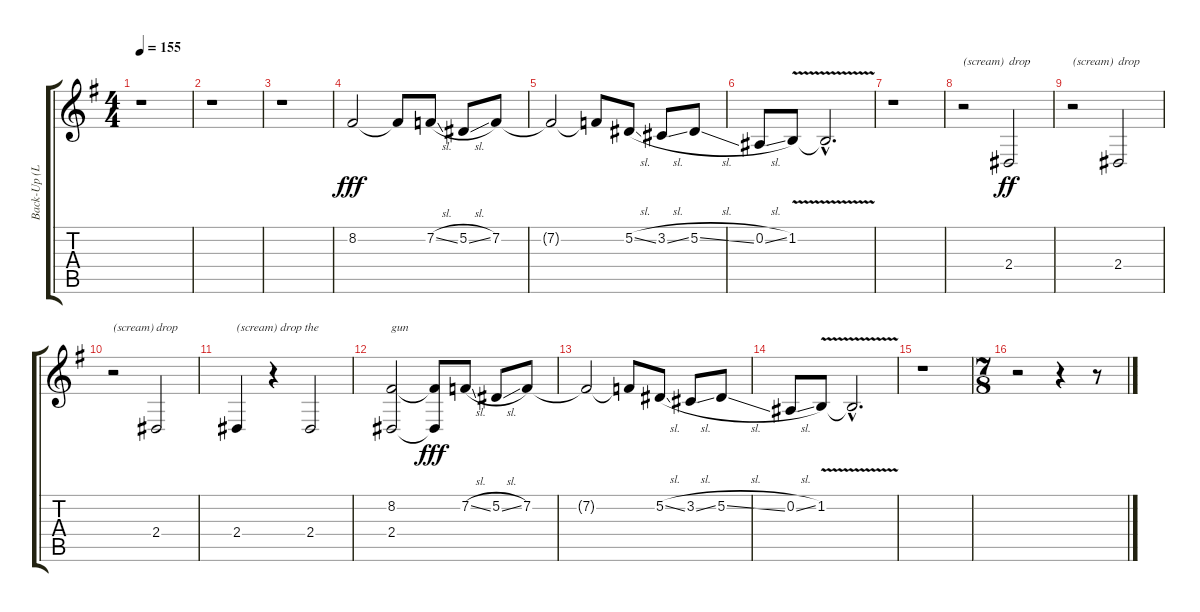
\track ("Back-Up (Luke, Tim,  Arif)" "Back-Up (L") {instrument lead1square}
\staff {score tabs}
\tuning (Eb4 Bb3 Gb3 Db3 Ab2 Eb2) {hide}
\ts (4 4)
\tempo 155
\clef g2
\ks g
r.1{dy fff} |
r.1 |
r.1 |
8.2.2 8.2{t}.8 7.2{sl}.8 5.2{sl}.8 7.2.8 |
7.2{t}.2 7.2{t}.8 5.2{sl}.8 3.2{sl}.8 5.2{sl}.8 |
0.2{sl}.8 1.2{v}.8 1.2{hac t}.2{d} |
r.1 |
r.2{txt "(scream)"} 2.4.2{txt "drop" dy ff} |
r.2{txt "(scream)"} 2.4.2{txt "drop"} |
r.2{txt "(scream)"} 2.4.2{txt "drop"} |
2.4.4{txt "(scream) drop the"} r.4 2.4.2 |
(8.2 2.4).2{txt "gun"} (8.2{t} 2.4{t}).8{dy fff} 7.2{sl}.8 5.2{sl}.8 7.2.8 |
7.2{t}.2 7.2{t}.8 5.2{sl}.8 3.2{sl}.8 5.2{sl}.8 |
0.2{sl}.8 1.2{v}.8 1.2{hac t}.2{d} |
r.1 |
\ts (7 8)
r.2 r.4 r.8
